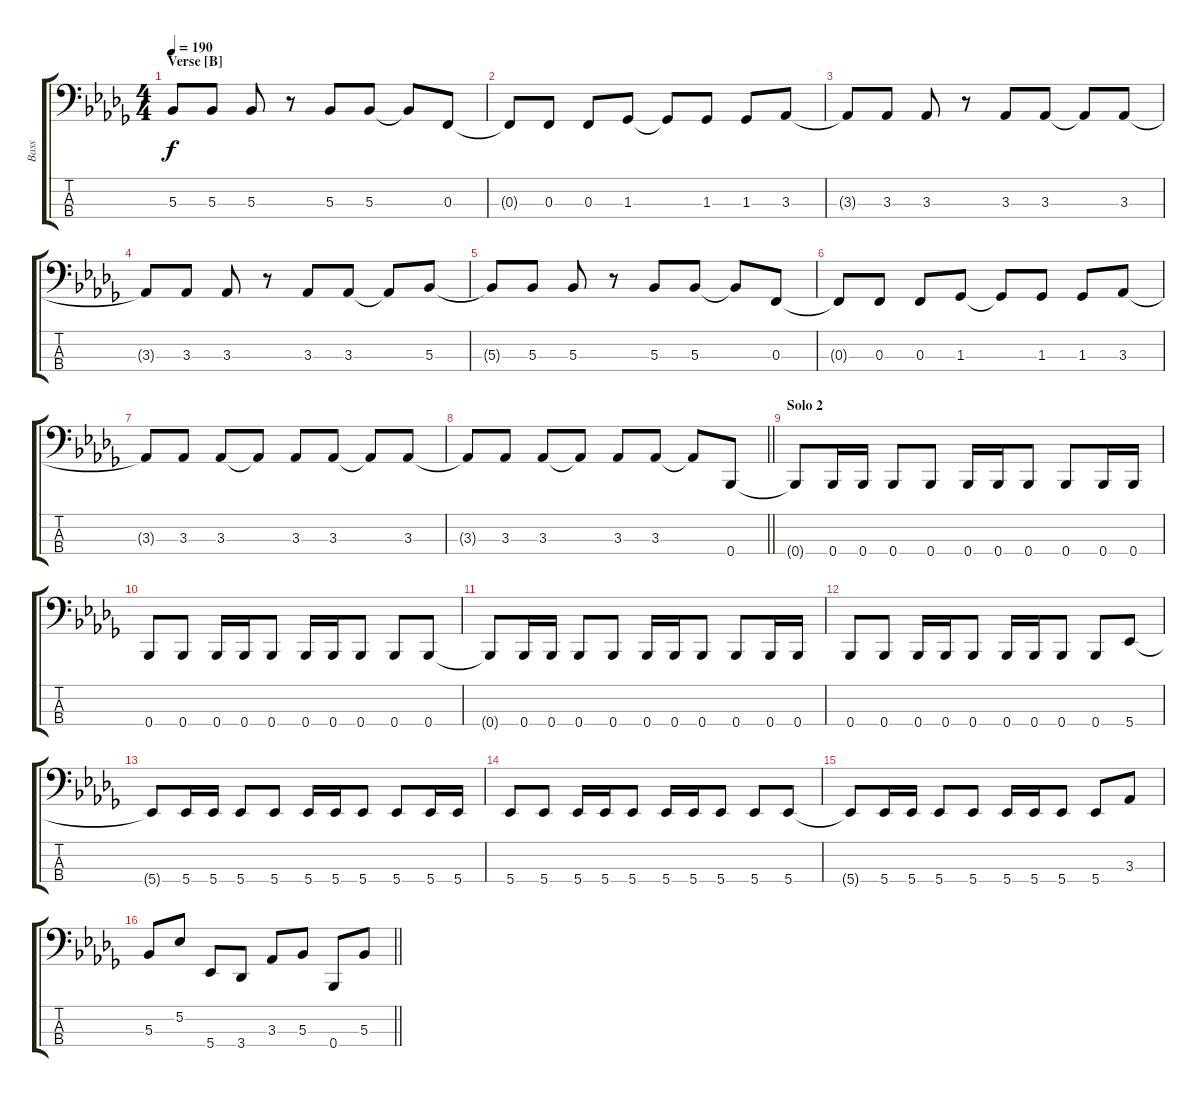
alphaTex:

\track ("Bass" "Bass") {instrument electricbasspick}
\staff {score tabs}
\tuning (Eb2 Bb1 F1 Bb0) {hide}
\ts (4 4)
\section ("" "Verse [B]")
\tempo 190
\clef f4
\ks db
5.3{t}.8{dy f} 5.3.8 5.3.8 r.8 5.3.8 5.3.8 5.3{t}.8 0.3.8 |
0.3{t}.8 0.3.8 0.3.8 1.3.8 1.3{t}.8 1.3.8 1.3.8 3.3.8 |
3.3{t}.8 3.3.8 3.3.8 r.8 3.3.8 3.3.8 3.3{t}.8 3.3.8 |
3.3{t}.8 3.3.8 3.3.8 r.8 3.3.8 3.3.8 3.3{t}.8 5.3.8 |
5.3{t}.8 5.3.8 5.3.8 r.8 5.3.8 5.3.8 5.3{t}.8 0.3.8 |
0.3{t}.8 0.3.8 0.3.8 1.3.8 1.3{t}.8 1.3.8 1.3.8 3.3.8 |
3.3{t}.8 3.3.8 3.3.8 3.3{t}.8 3.3.8 3.3.8 3.3{t}.8 3.3.8 |
\barLineRight lightlight
3.3{t}.8 3.3.8 3.3.8 3.3{t}.8 3.3.8 3.3.8 3.3{t}.8 0.4.8 |
\section ("" "Solo 2")
0.4{t}.8 0.4.16 0.4.16 0.4.8 0.4.8 0.4.16 0.4.16 0.4.8 0.4.8 0.4.16 0.4.16 |
0.4.8 0.4.8 0.4.16 0.4.16 0.4.8 0.4.16 0.4.16 0.4.8 0.4.8 0.4.8 |
0.4{t}.8 0.4.16 0.4.16 0.4.8 0.4.8 0.4.16 0.4.16 0.4.8 0.4.8 0.4.16 0.4.16 |
0.4.8 0.4.8 0.4.16 0.4.16 0.4.8 0.4.16 0.4.16 0.4.8 0.4.8 5.4.8 |
5.4{t}.8 5.4.16 5.4.16 5.4.8 5.4.8 5.4.16 5.4.16 5.4.8 5.4.8 5.4.16 5.4.16 |
5.4.8 5.4.8 5.4.16 5.4.16 5.4.8 5.4.16 5.4.16 5.4.8 5.4.8 5.4.8 |
5.4{t}.8 5.4.16 5.4.16 5.4.8 5.4.8 5.4.16 5.4.16 5.4.8 5.4.8 3.3.8 |
\barLineRight lightlight
5.3.8 5.2.8 5.4.8 3.4.8 3.3.8 5.3.8 0.4.8 5.3.8
